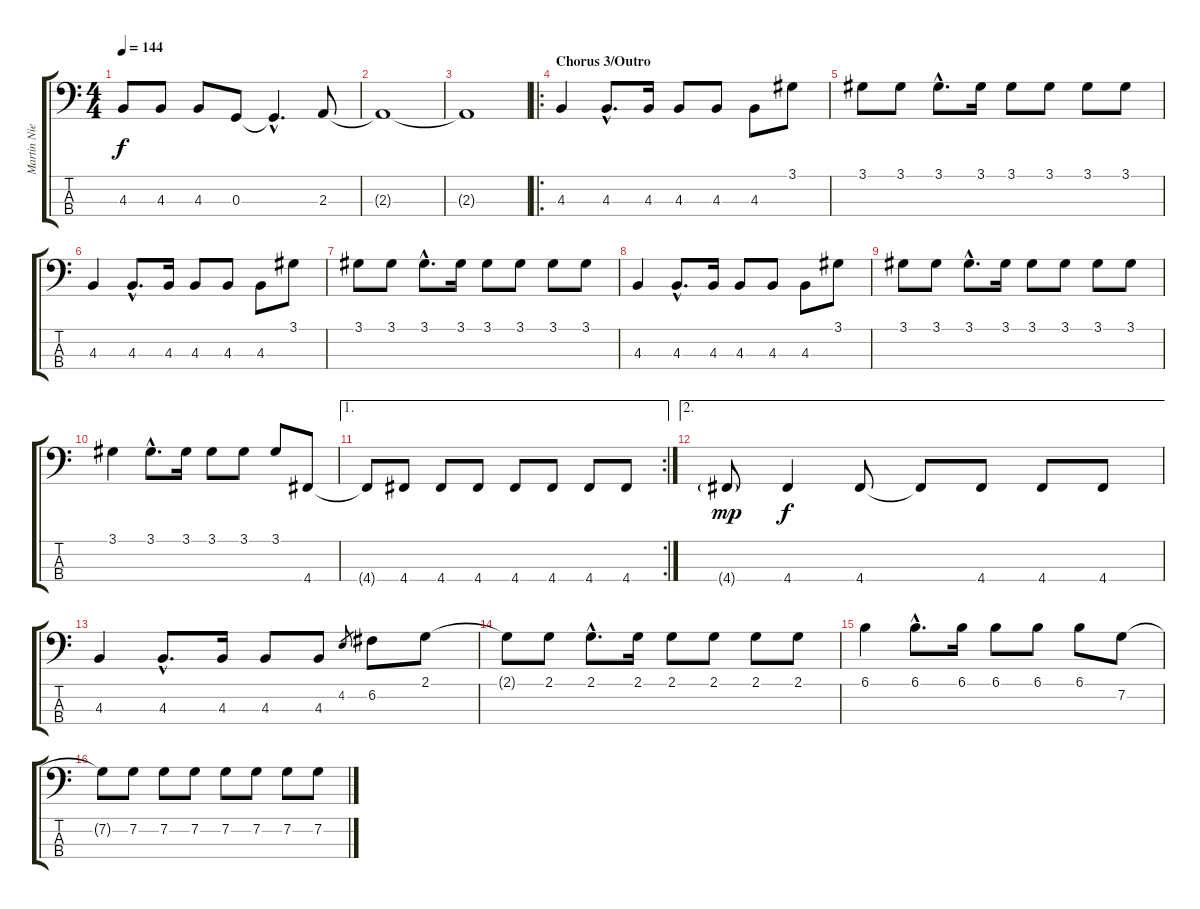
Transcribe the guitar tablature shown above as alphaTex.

\track ("Martin Nielsen" "Martin Nie") {instrument electricbassfinger}
\staff {score tabs}
\tuning (F2 C2 G1 D1) {hide}
\ts (4 4)
\tempo 144
\clef f4
\ks c
4.3.8{dy f} 4.3.8 4.3.8 0.3.8 0.3{hac t}.4{d} 2.3.8 |
2.3{t}.1 |
2.3{t}.1 |
\ro
\section ("" "Chorus 3/Outro")
4.3.4 4.3{hac}.8{d} 4.3.16 4.3.8 4.3.8 4.3.8 3.1.8 |
3.1.8 3.1.8 3.1{hac}.8{d} 3.1.16 3.1.8 3.1.8 3.1.8 3.1.8 |
4.3.4 4.3{hac}.8{d} 4.3.16 4.3.8 4.3.8 4.3.8 3.1.8 |
3.1.8 3.1.8 3.1{hac}.8{d} 3.1.16 3.1.8 3.1.8 3.1.8 3.1.8 |
4.3.4 4.3{hac}.8{d} 4.3.16 4.3.8 4.3.8 4.3.8 3.1.8 |
3.1.8 3.1.8 3.1{hac}.8{d} 3.1.16 3.1.8 3.1.8 3.1.8 3.1.8 |
3.1.4 3.1{hac}.8{d} 3.1.16 3.1.8 3.1.8 3.1.8 4.4.8 |
\ae 1
\rc 2
4.4{t}.8 4.4.8 4.4.8 4.4.8 4.4.8 4.4.8 4.4.8 4.4.8 |
\ae 2
4.4{g}.8{dy mp} 4.4.4{dy f} 4.4.8 4.4{t}.8 4.4.8 4.4.8 4.4.8 |
4.3.4 4.3{hac}.8{d} 4.3.16 4.3.8 4.3.8 4.2.8{gr} 6.2.8 2.1.8 |
2.1{t}.8 2.1.8 2.1{hac}.8{d} 2.1.16 2.1.8 2.1.8 2.1.8 2.1.8 |
6.1.4 6.1{hac}.8{d} 6.1.16 6.1.8 6.1.8 6.1.8 7.2.8 |
7.2{t}.8 7.2.8 7.2.8 7.2.8 7.2.8 7.2.8 7.2.8 7.2.8
